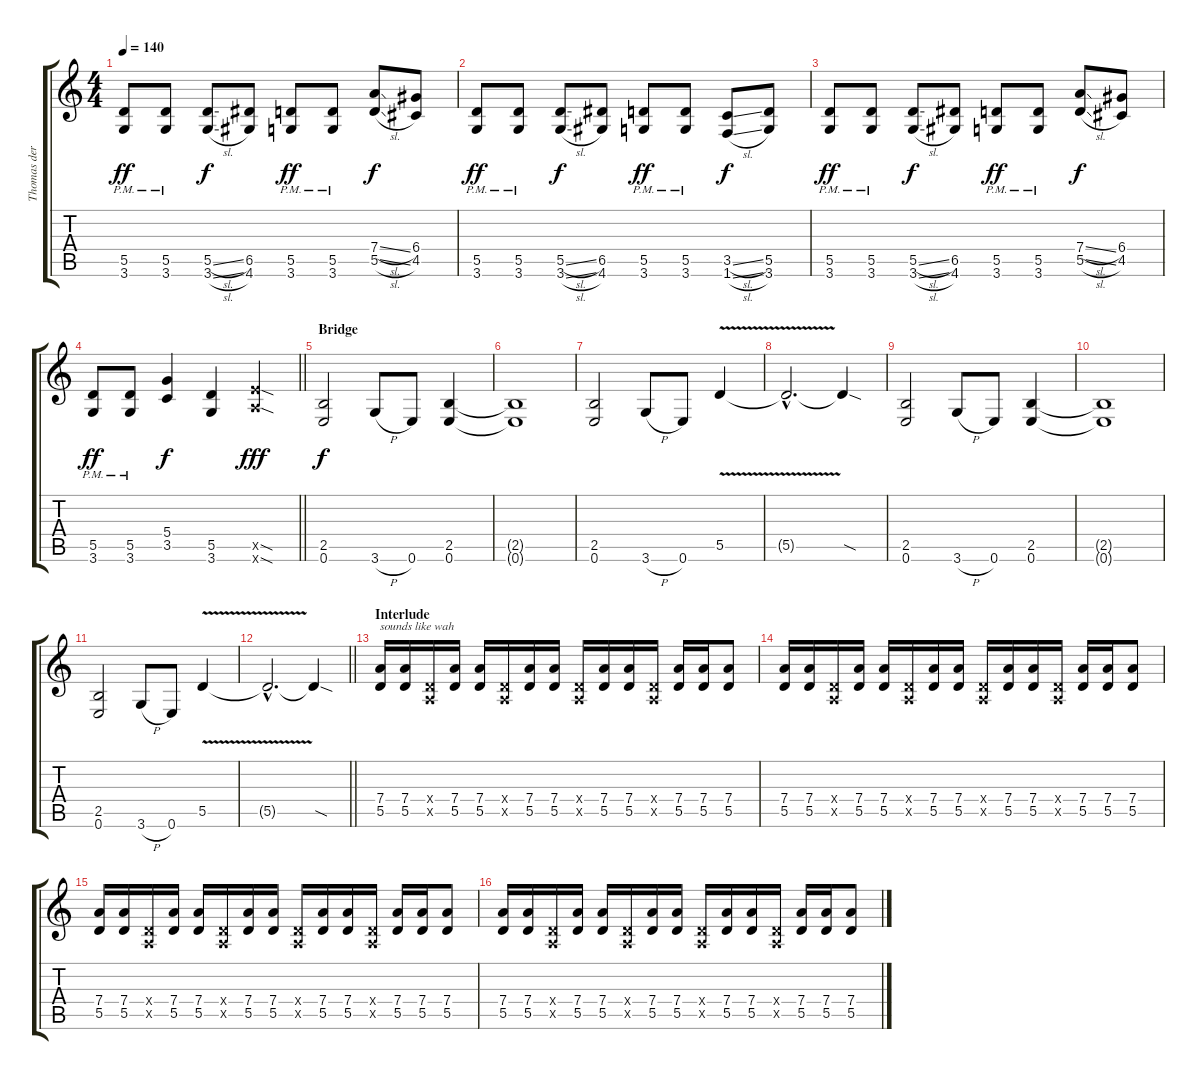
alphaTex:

\track ("Thomas der Münzer" "Thomas der") {instrument distortionguitar}
\staff {score tabs}
\tuning (E4 B3 G3 D3 A2 E2) {hide}
\ts (4 4)
\tempo 140
\clef g2
\ks c
(5.5{pm} 3.6{pm}).8{dy ff} (5.5{pm} 3.6{pm}).8 (5.5{sl} 3.6{sl}).8{dy f} (6.5 4.6).8 (5.5{pm} 3.6{pm}).8{dy ff} (5.5{pm} 3.6{pm}).8 (7.4{sl} 5.5{sl}).8{dy f} (6.4 4.5).8 |
(5.5{pm} 3.6{pm}).8{dy ff} (5.5{pm} 3.6{pm}).8 (5.5{sl} 3.6{sl}).8{dy f} (6.5 4.6).8 (5.5{pm} 3.6{pm}).8{dy ff} (5.5{pm} 3.6{pm}).8 (3.5{sl} 1.6{sl}).8{dy f} (5.5 3.6).8 |
(5.5{pm} 3.6{pm}).8{dy ff} (5.5{pm} 3.6{pm}).8 (5.5{sl} 3.6{sl}).8{dy f} (6.5 4.6).8 (5.5{pm} 3.6{pm}).8{dy ff} (5.5{pm} 3.6{pm}).8 (7.4{sl} 5.5{sl}).8{dy f} (6.4 4.5).8 |
\barLineRight lightlight
(5.5{pm} 3.6{pm}).8{dy ff} (5.5{pm} 3.6{pm}).8 (5.4 3.5).4{dy f} (5.5 3.6).4 (7.5{sod x} 5.6{sod x}).4{dy fff} |
\section ("" "Bridge")
(2.5 0.6).2{dy f} 3.6{h}.8 0.6.8 (2.5 0.6).4 |
(2.5{t} 0.6{t}).1 |
(2.5 0.6).2 3.6{h}.8 0.6.8 5.5{v}.4 |
5.5{hac t}.2{d} 5.5{sod t}.4 |
(2.5 0.6).2 3.6{h}.8 0.6.8 (2.5 0.6).4 |
(2.5{t} 0.6{t}).1 |
(2.5 0.6).2 3.6{h}.8 0.6.8 5.5{v}.4 |
\barLineRight lightlight
5.5{hac t}.2{d} 5.5{sod t}.4 |
\section ("" "Interlude")
(7.4 5.5).16{txt "sounds like wah"} (7.4 5.5).16 (0.4{x} 0.5{x}).16 (7.4 5.5).16 (7.4 5.5).16 (0.4{x} 0.5{x}).16 (7.4 5.5).16 (7.4 5.5).16 (0.4{x} 0.5{x}).16 (7.4 5.5).16 (7.4 5.5).16 (0.4{x} 0.5{x}).16 (7.4 5.5).16 (7.4 5.5).16 (7.4 5.5).8 |
(7.4 5.5).16 (7.4 5.5).16 (0.4{x} 0.5{x}).16 (7.4 5.5).16 (7.4 5.5).16 (0.4{x} 0.5{x}).16 (7.4 5.5).16 (7.4 5.5).16 (0.4{x} 0.5{x}).16 (7.4 5.5).16 (7.4 5.5).16 (0.4{x} 0.5{x}).16 (7.4 5.5).16 (7.4 5.5).16 (7.4 5.5).8 |
(7.4 5.5).16 (7.4 5.5).16 (0.4{x} 0.5{x}).16 (7.4 5.5).16 (7.4 5.5).16 (0.4{x} 0.5{x}).16 (7.4 5.5).16 (7.4 5.5).16 (0.4{x} 0.5{x}).16 (7.4 5.5).16 (7.4 5.5).16 (0.4{x} 0.5{x}).16 (7.4 5.5).16 (7.4 5.5).16 (7.4 5.5).8 |
(7.4 5.5).16 (7.4 5.5).16 (0.4{x} 0.5{x}).16 (7.4 5.5).16 (7.4 5.5).16 (0.4{x} 0.5{x}).16 (7.4 5.5).16 (7.4 5.5).16 (0.4{x} 0.5{x}).16 (7.4 5.5).16 (7.4 5.5).16 (0.4{x} 0.5{x}).16 (7.4 5.5).16 (7.4 5.5).16 (7.4 5.5).8
